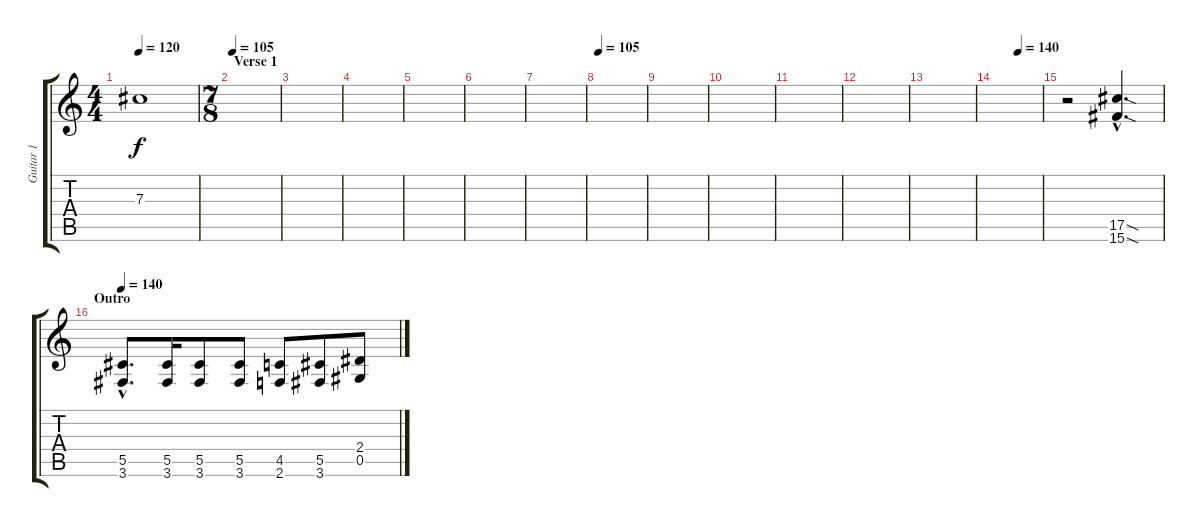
\track ("Guitar 1" "Guitar 1") {instrument distortionguitar}
\staff {score tabs}
\tuning (Eb4 Bb3 Gb3 Db3 Ab2 Eb2) {hide}
\ts (4 4)
\tempo 120
\clef g2
\ks c
7.3{t}.1{dy f} |
\ts (7 8)
\section ("" "Verse 1")
\tempo 105
|
|
|
|
|
|
\tempo 105
|
|
|
|
|
|
\tempo (140 0.5)
|
r.2 (17.5{sod hac} 15.6{sod hac}).4{d volume 15} |
\section ("" "Outro")
\tempo 145
\tempo 140
(5.5{hac} 3.6{hac}).8{d volume 16} (5.5 3.6).16 (5.5 3.6).8 (5.5 3.6).8 (4.5 2.6).8 (5.5 3.6).8 (2.4 0.5).8
